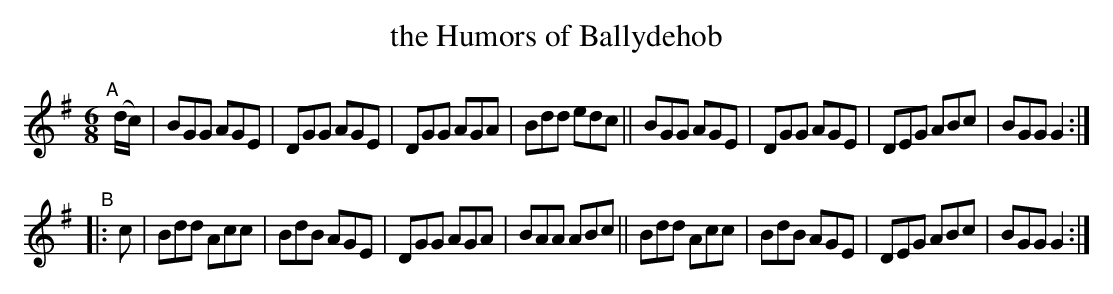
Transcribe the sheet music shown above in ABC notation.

X:1
T: the Humors of Ballydehob
M: 6/8
L: 1/8
K: G
"^A"[|] (d/c/) |\
BGG AGE | DGG AGE | DGG AGA | Bdd edc ||\
BGG AGE | DGG AGE | DEG ABc | BGG G2 :|
"^B"|: c |\
Bdd Acc | BdB AGE | DGG AGA | BAA ABc ||\
Bdd Acc | BdB AGE | DEG ABc | BGG G2 :|
